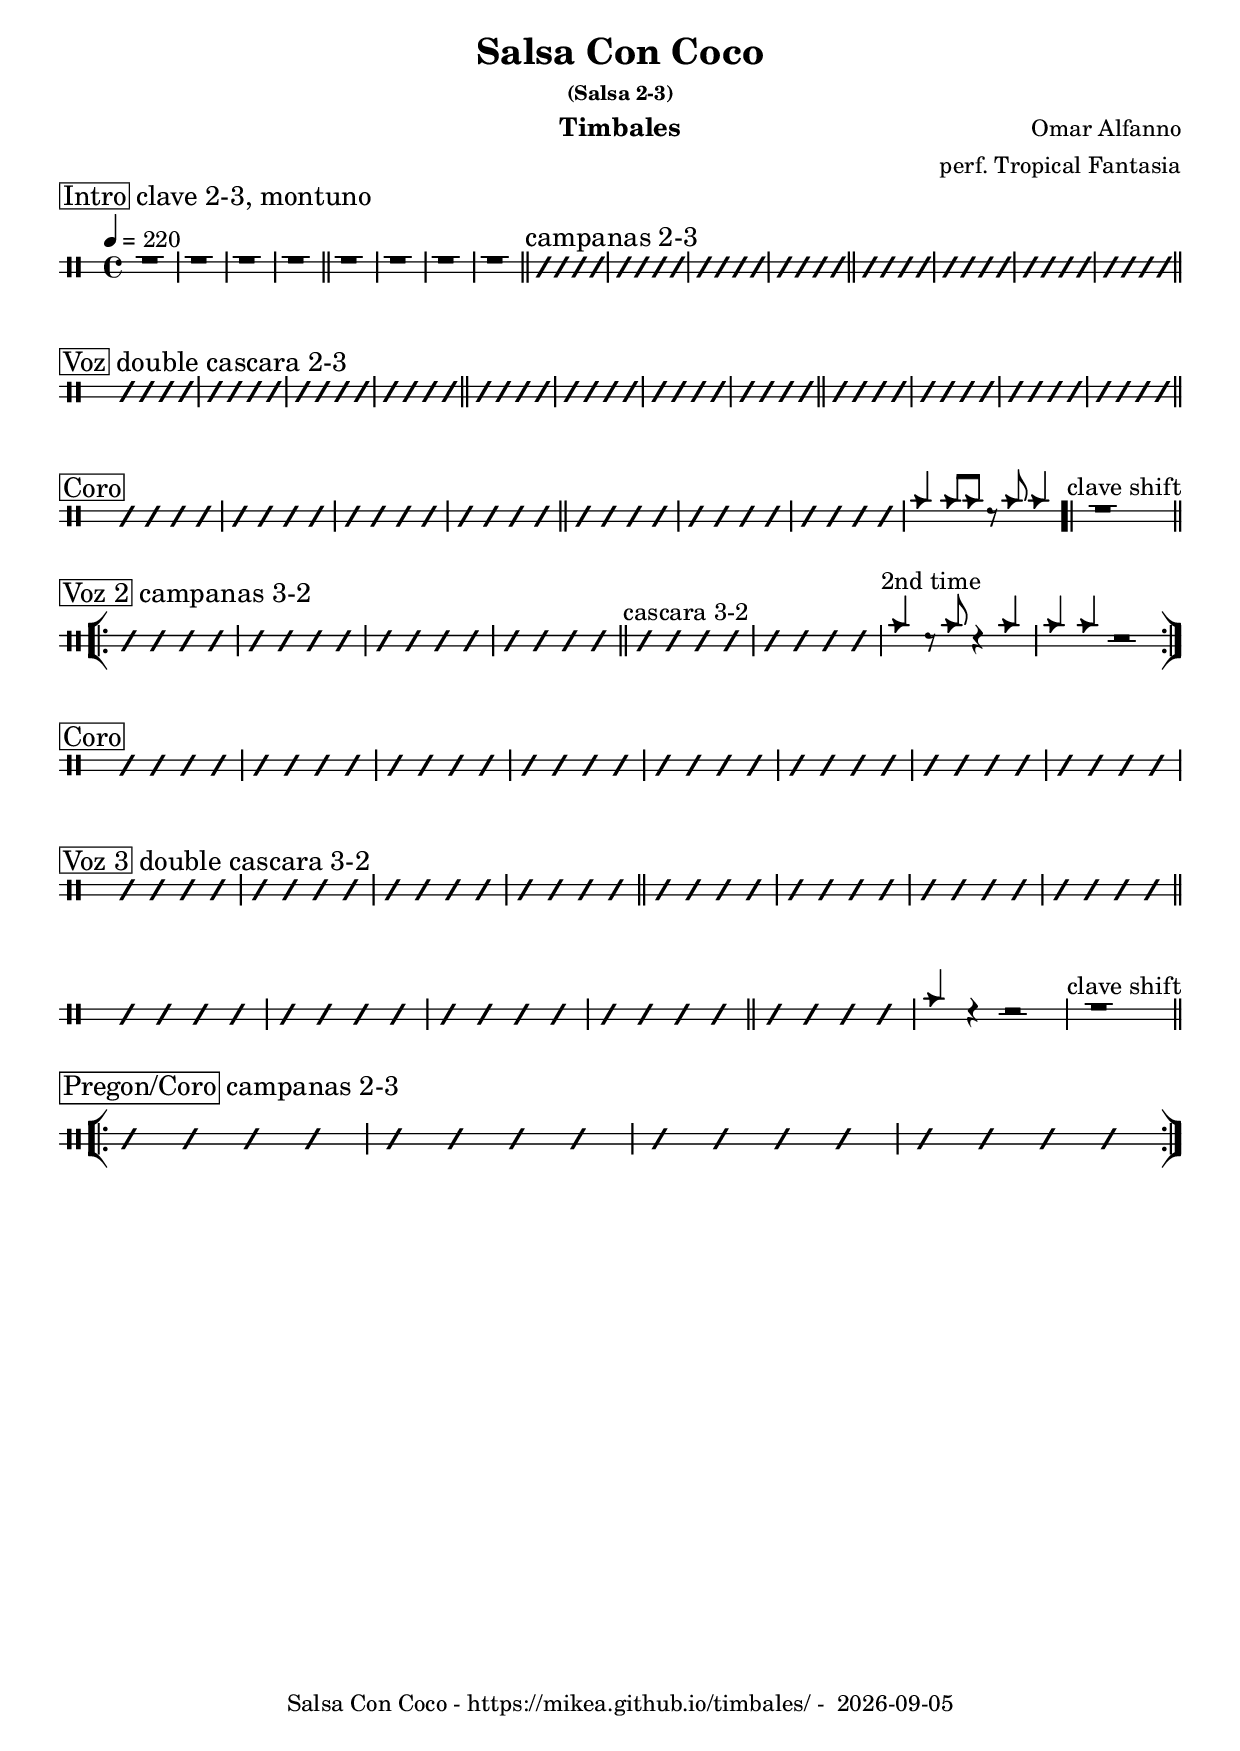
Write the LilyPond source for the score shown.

\version "2.24.2"
\include "charts/common.ly"

date = #(strftime "%Y-%m-%d" (localtime (current-time)))

\header {
  title = "Salsa Con Coco"
  subsubtitle = "(Salsa 2-3)"
  composer = "Omar Alfanno"
  arranger = "perf. Tropical Fantasia"
  instrument = "Timbales"
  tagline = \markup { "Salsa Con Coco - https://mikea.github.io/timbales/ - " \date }
}

\newTimbalesStaff <<
    \newDrumVoiceOne \drummode { 
        \tempo 4 = 220

        \sect "Intro" "clave 2-3, montuno"
        r1 | r1 | r1 | r1 | \bar "||"
        r1 | r1 | r1 | r1 | \bar "||" 

        \sectionLabel "campanas 2-3"
        \comp #4 | \comp #4 | \comp #4 | \comp #4 | \bar "||" 
        \comp #4 | \comp #4 | \comp #4 | \comp #4 | \bar "||" 

        \sect "Voz" "double cascara 2-3"
        \comp #4 | \comp #4 | \comp #4 | \comp #4 | \bar "||"
        \comp #4 | \comp #4 | \comp #4 | \comp #4 | \bar "||"
        \comp #4 | \comp #4 | \comp #4 | \comp #4 | \bar "||"
        \sect "Coro" "" \comp #4 | \comp #4 | \comp #4 | \comp #4 | \bar "||"
        \comp #4 | \comp #4 | \comp #4 | cb4 cb8 cb8 r8 cb8 cb4 | \bar ".|" \textMark "clave shift" r1 | 

        \sect "Voz 2" "campanas 3-2"
        \bar "[|:-||"
        \comp #4 | \comp #4 | \comp #4 | \comp #4 | \bar "||"
        \textMark "cascara 3-2"
        \comp #4 | \comp #4 | \textMark "2nd time" cb4 r8 cb8 r4 cb4  | cb4 cb r2 | \bar "||"

        \bar ":|]"

        \sect "Coro" ""
        \comp #4 | \comp #4 | \comp #4 | \comp #4 | 
        \comp #4 | \comp #4 | \comp #4 | \comp #4 | 

        \sect "Voz 3" "double cascara 3-2"
        \comp #4 | \comp #4 | \comp #4 | \comp #4 | \bar "||"
        \comp #4 | \comp #4 | \comp #4 | \comp #4 | \bar "||"
        \break
        \comp #4 | \comp #4 | \comp #4 | \comp #4 | \bar "||"
        \comp #4 | cb4 r4 r2 | \textMark "clave shift" r1 | \bar "||"

        \sect "Pregon/Coro" "campanas 2-3"
        \bar "[|:-||"
        \comp #4 | \comp #4 | \comp #4 | \comp #4 | \bar "||"
        \bar ":|]"

        \fine
    }
>>
